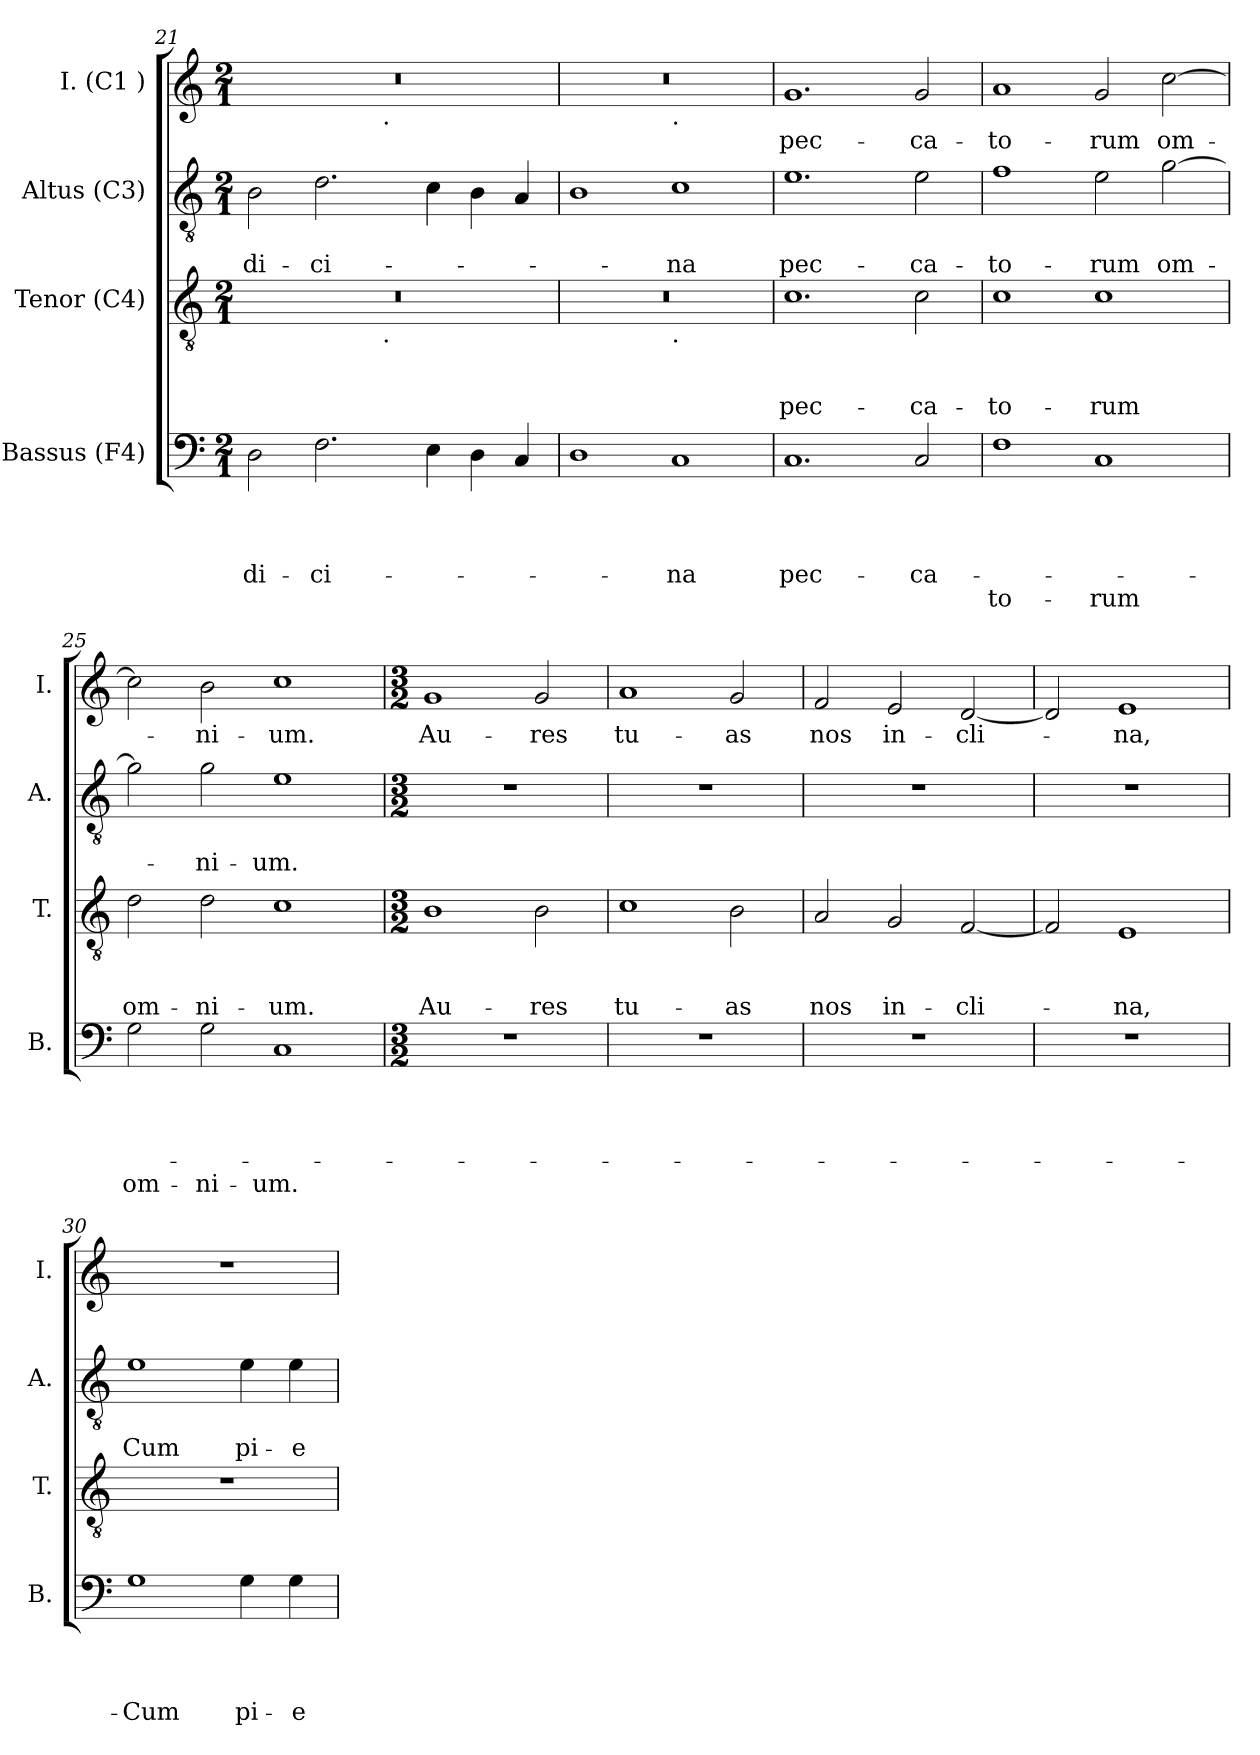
**kern	**text	**text	**text	**text	**text	**kern	**text	**text	**text	**kern	**text	**text	**kern	**text
*part4	*part4	*part4	*part4	*part4	*part4	*part3	*part3	*part3	*part3	*part2	*part2	*part2	*part1	*part1
*staff4	*staff4	*staff4	*staff4	*staff4	*staff4	*staff3	*staff3	*staff3	*staff3	*staff2	*staff2	*staff2	*staff1	*staff1
*I"Bassus (F4)	*	*	*	*	*	*I"Tenor (C4)	*	*	*	*I"Altus (C3)	*	*	*I"I. (C1 )	*
*I'B.	*	*	*	*	*	*I'T.	*	*	*	*I'A.	*	*	*I'I.	*
*clefF4	*	*	*	*	*	*clefGv2	*	*	*	*clefGv2	*	*	*clefG2	*
*k[]	*	*	*	*	*	*k[]	*	*	*	*k[]	*	*	*k[]	*
*C:	*	*	*	*	*	*C:	*	*	*	*C:	*	*	*C:	*
*M2/1	*	*	*	*	*	*M2/1	*	*	*	*M2/1	*	*	*M2/1	*
=21	=21	=21	=21	=21	=21	=21	=21	=21	=21	=21	=21	=21	=21	=21
!	!	!	!	!LO:LY:b	!	!	!	!	!	!	!	!LO:LY:b	!	!
*	*	*	*	*	*	*^	*	*	*	*	*	*	*^	*
2D\	.	.	.	-di-	.	0r	1ryy	.	.	.	2B\	.	-di-	0r	1ryy	.
!	!	!	!	!LO:LY:b	!	!	!	!	!	!	!	!	!LO:LY:b	!	!	!
2.F\	.	.	.	-ci-	.	.	.	.	.	.	2.d\	.	-ci-	.	.	.
!	!	!	!	!	!	!	!	!	!	!	!	!	!	!	!LO:TX:b:t=.	!
!	!	!	!	!	!	!	!LO:TX:b:t=.	!	!	!	!	!	!	!	!	!
.	.	.	.	.	.	.	1ryy	.	.	.	.	.	.	.	1ryy	.
4E\	.	.	.	.	.	.	.	.	.	.	4c\	.	.	.	.	.
4D\	.	.	.	.	.	.	.	.	.	.	4B\	.	.	.	.	.
4C/	.	.	.	.	.	.	.	.	.	.	4A/	.	.	.	.	.
=22	=22	=22	=22	=22	=22	=22	=22	=22	=22	=22	=22	=22	=22	=22	=22	=22
1D	.	.	.	.	.	0r	1ryy	.	.	.	1B	.	.	0r	1ryy	.
!	!	!	!	!	!	!	!	!	!	!	!	!	!	!	!LO:TX:b:t=.	!
!	!	!	!	!	!	!	!LO:TX:b:t=.	!	!	!	!	!	!	!	!	!
!	!	!	!	!LO:LY:b	!	!	!	!	!	!	!	!	!LO:LY:b	!	!	!
1C	.	.	.	-na	.	.	1ryy	.	.	.	1c	.	-na	.	1ryy	.
=23	=23	=23	=23	=23	=23	=23	=23	=23	=23	=23	=23	=23	=23	=23	=23	=23
!	!	!	!	!LO:LY:b	!	!	!	!	!	!LO:LY:b	!	!	!LO:LY:b	!	!	!LO:LY:b
*	*	*	*	*	*	*v	*v	*	*	*	*	*	*	*v	*v	*
1.C	.	.	.	pec-	.	1.c	.	.	pec-	1.e	.	pec-	1.g	pec-
!	!	!	!	!LO:LY:b	!	!	!	!	!LO:LY:b	!	!	!LO:LY:b	!	!LO:LY:b
2C/	.	.	.	-ca-	.	2c\	.	.	-ca-	2e\	.	-ca-	2g/	-ca-
!!LO:PB:g=z
=24	=24	=24	=24	=24	=24	=24	=24	=24	=24	=24	=24	=24	=24	=24
!	!	!	!	!	!LO:LY:b	!	!	!	!LO:LY:b	!	!	!LO:LY:b	!	!LO:LY:b
1F	.	.	.	.	to-	1c	.	.	-to-	1f	.	-to-	1a	-to-
!	!	!	!	!	!LO:LY:b	!	!	!	!LO:LY:b	!	!	!LO:LY:b	!	!LO:LY:b
1C	.	.	.	.	-rum	1c	.	.	-rum	2e\	.	-rum	2g/	-rum
!	!	!	!	!	!	!	!	!	!	!	!	!LO:LY:b	!	!LO:LY:b
.	.	.	.	.	.	.	.	.	.	[>2g\	.	om-	[>2cc\	om-
=25	=25	=25	=25	=25	=25	=25	=25	=25	=25	=25	=25	=25	=25	=25
!	!	!	!	!	!LO:LY:b	!	!	!	!LO:LY:b	!	!	!	!	!
2G\	.	.	.	.	om-	2d\	.	.	om-	2g\]	.	.	2cc\]	.
!	!	!	!	!	!LO:LY:b	!	!	!	!LO:LY:b	!	!	!LO:LY:b	!	!LO:LY:b
2G\	.	.	.	.	-ni-	2d\	.	.	-ni-	2g\	.	-ni-	2b\	-ni-
!	!	!	!	!	!LO:LY:b	!	!	!	!LO:LY:b	!	!	!LO:LY:b	!	!LO:LY:b
1C	.	.	.	.	-um.	1c	.	.	-um.	1e	.	-um.	1cc	-um.
=26	=26	=26	=26	=26	=26	=26	=26	=26	=26	=26	=26	=26	=26	=26
*M3/2	*	*	*	*	*	*M3/2	*	*	*	*M3/2	*	*	*M3/2	*
!LO:N:vis=1	!	!	!	!	!	!	!	!	!LO:LY:b	!LO:N:vis=1	!	!	!	!LO:LY:b
1.r	.	.	.	.	.	1B	.	.	Au-	1.r	.	.	1g	Au-
!	!	!	!	!	!	!	!	!	!LO:LY:b	!	!	!	!	!LO:LY:b
.	.	.	.	.	.	2B\	.	.	-res	.	.	.	2g/	-res
=27	=27	=27	=27	=27	=27	=27	=27	=27	=27	=27	=27	=27	=27	=27
!LO:N:vis=1	!	!	!	!	!	!	!	!	!LO:LY:b	!LO:N:vis=1	!	!	!	!LO:LY:b
1.r	.	.	.	.	.	1c	.	.	tu-	1.r	.	.	1a	tu-
!	!	!	!	!	!	!	!	!	!LO:LY:b	!	!	!	!	!LO:LY:b
.	.	.	.	.	.	2B\	.	.	-as	.	.	.	2g/	-as
=28	=28	=28	=28	=28	=28	=28	=28	=28	=28	=28	=28	=28	=28	=28
!LO:N:vis=1	!	!	!	!	!	!	!	!	!LO:LY:b	!LO:N:vis=1	!	!	!	!LO:LY:b
1.r	.	.	.	.	.	2A/	.	.	nos	1.r	.	.	2f/	nos
!	!	!	!	!	!	!	!	!	!LO:LY:b	!	!	!	!	!LO:LY:b
.	.	.	.	.	.	2G/	.	.	in-	.	.	.	2e/	in-
!	!	!	!	!	!	!	!	!	!LO:LY:b	!	!	!	!	!LO:LY:b
.	.	.	.	.	.	[<2F/	.	.	-cli-	.	.	.	[<2d/	-cli-
=29	=29	=29	=29	=29	=29	=29	=29	=29	=29	=29	=29	=29	=29	=29
!LO:N:vis=1	!	!	!	!	!	!	!	!	!	!LO:N:vis=1	!	!	!	!
1.r	.	.	.	.	.	2F/]	.	.	.	1.r	.	.	2d/]	.
!	!	!	!	!	!	!	!	!	!LO:LY:b	!	!	!	!	!LO:LY:b
.	.	.	.	.	.	1E	.	.	-na,	.	.	.	1e	-na,
=30	=30	=30	=30	=30	=30	=30	=30	=30	=30	=30	=30	=30	=30	=30
!	!	!	!	!LO:LY:b	!	!LO:N:vis=1	!	!	!	!	!	!LO:LY:b	!LO:N:vis=1	!
1G	.	.	.	-Cum	.	1.r	.	.	.	1e	.	Cum	1.r	.
!	!	!	!	!LO:LY:b	!	!	!	!	!	!	!	!LO:LY:b	!	!
4G\	.	.	.	pi-	.	.	.	.	.	4e\	.	pi-	.	.
!	!	!	!	!LO:LY:b	!	!	!	!	!	!	!	!LO:LY:b	!	!
4G\	.	.	.	-e-	.	.	.	.	.	4e\	.	-e-	.	.
=	=	=	=	=	=	=	=	=	=	=	=	=	=	=
*-	*-	*-	*-	*-	*-	*-	*-	*-	*-	*-	*-	*-	*-	*-
